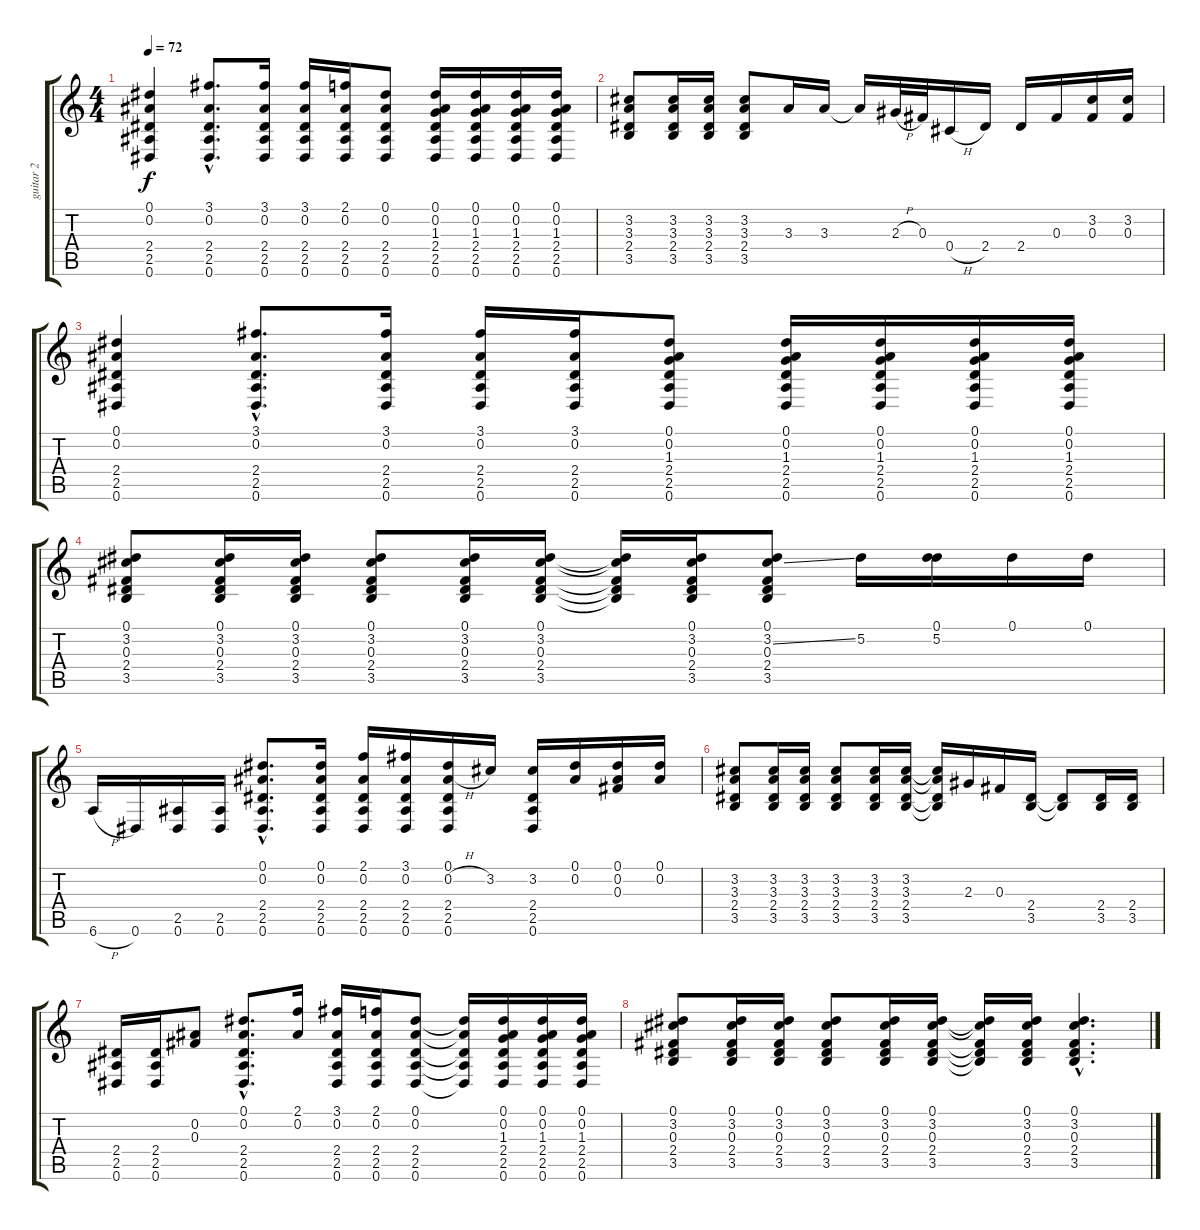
\track ("guitar 2" "guitar 2") {instrument electricguitarclean}
\staff {score tabs}
\tuning (Eb4 Bb3 Gb3 Db3 Ab2 Eb2) {hide}
\ts (4 4)
\tempo 72
\clef g2
\ks c
(0.1 0.2 2.4 2.5 0.6).4{dy f} (3.1{hac} 0.2{hac} 2.4{hac} 2.5{hac} 0.6{hac}).8{d} (3.1 0.2 2.4 2.5 0.6).16 (3.1 0.2 2.4 2.5 0.6).16 (2.1 0.2 2.4 2.5 0.6).16 (0.1 0.2 2.4 2.5 0.6).8 (0.1 0.2 1.3 2.4 2.5 0.6).16 (0.1 0.2 1.3 2.4 2.5 0.6).16 (0.1 0.2 1.3 2.4 2.5 0.6).16 (0.1 0.2 1.3 2.4 2.5 0.6).16 |
(3.2 3.3 2.4 3.5).8 (3.2 3.3 2.4 3.5).16 (3.2 3.3 2.4 3.5).16 (3.2 3.3 2.4 3.5).8 3.3.16 3.3.16 3.3{t}.16 2.3{h}.32 0.3.32 0.4{h}.16 2.4.16 2.4.16 0.3.16 (3.2 0.3).16 (3.2 0.3).16 |
(0.1 0.2 2.4 2.5 0.6).4 (3.1{hac} 0.2{hac} 2.4{hac} 2.5{hac} 0.6{hac}).8{d} (3.1 0.2 2.4 2.5 0.6).16 (3.1 0.2 2.4 2.5 0.6).16 (3.1 0.2 2.4 2.5 0.6).16 (0.1 0.2 1.3 2.4 2.5 0.6).8 (0.1 0.2 1.3 2.4 2.5 0.6).16 (0.1 0.2 1.3 2.4 2.5 0.6).16 (0.1 0.2 1.3 2.4 2.5 0.6).16 (0.1 0.2 1.3 2.4 2.5 0.6).16 |
(0.1 3.2 0.3 2.4 3.5).8 (0.1 3.2 0.3 2.4 3.5).16 (0.1 3.2 0.3 2.4 3.5).16 (0.1 3.2 0.3 2.4 3.5).8 (0.1 3.2 0.3 2.4 3.5).16 (0.1 3.2 0.3 2.4 3.5).16 (0.1{t} 3.2{t} 0.3{t} 2.4{t} 3.5{t}).16 (0.1 3.2 0.3 2.4 3.5).16 (0.1 3.2{ss} 0.3 2.4 3.5).8 5.2.16 (0.1 5.2).16 0.1.16 0.1.16 |
6.6{h}.16 0.6.16 (2.5 0.6).16 (2.5 0.6).16 (0.1{hac} 0.2{hac} 2.4{hac} 2.5{hac} 0.6{hac}).8{d} (0.1 0.2 2.4 2.5 0.6).16 (2.1 0.2 2.4 2.5 0.6).16 (3.1 0.2 2.4 2.5 0.6).16 (0.1 0.2{h} 2.4 2.5 0.6).16 3.2.16 (3.2 2.4 2.5 0.6).16 (0.1 0.2).16 (0.1 0.2 0.3).16 (0.1 0.2).16 |
(3.2 3.3 2.4 3.5).8 (3.2 3.3 2.4 3.5).16 (3.2 3.3 2.4 3.5).16 (3.2 3.3 2.4 3.5).8 (3.2 3.3 2.4 3.5).16 (3.2 3.3 2.4 3.5).16 (3.2{t} 3.3{t} 2.4{t} 3.5{t}).16 2.3.16 0.3.16 (2.4 3.5).16 (2.4{t} 3.5{t}).8 (2.4 3.5).16 (2.4 3.5).16 |
(2.4 2.5 0.6).16 (2.4 2.5 0.6).16 (0.2 0.3).8 (0.1{hac} 0.2{hac} 2.4{hac} 2.5{hac} 0.6{hac}).8{d} (2.1 0.2).16 (3.1 0.2 2.4 2.5 0.6).16 (2.1 0.2 2.4 2.5 0.6).16 (0.1 0.2 2.4 2.5 0.6).8 (0.1{t} 0.2{t} 2.4{t} 2.5{t} 0.6{t}).16 (0.1 0.2 1.3 2.4 2.5 0.6).16 (0.1 0.2 1.3 2.4 2.5 0.6).16 (0.1 0.2 1.3 2.4 2.5 0.6).16 |
(0.1 3.2 0.3 2.4 3.5).8 (0.1 3.2 0.3 2.4 3.5).16 (0.1 3.2 0.3 2.4 3.5).16 (0.1 3.2 0.3 2.4 3.5).8 (0.1 3.2 0.3 2.4 3.5).16 (0.1 3.2 0.3 2.4 3.5).16 (0.1{t} 3.2{t} 0.3{t} 2.4{t} 3.5{t}).16 (0.1 3.2 0.3 2.4 3.5).16 (0.1{hac} 3.2{hac} 0.3{hac} 2.4{hac} 3.5{hac}).4{d}
